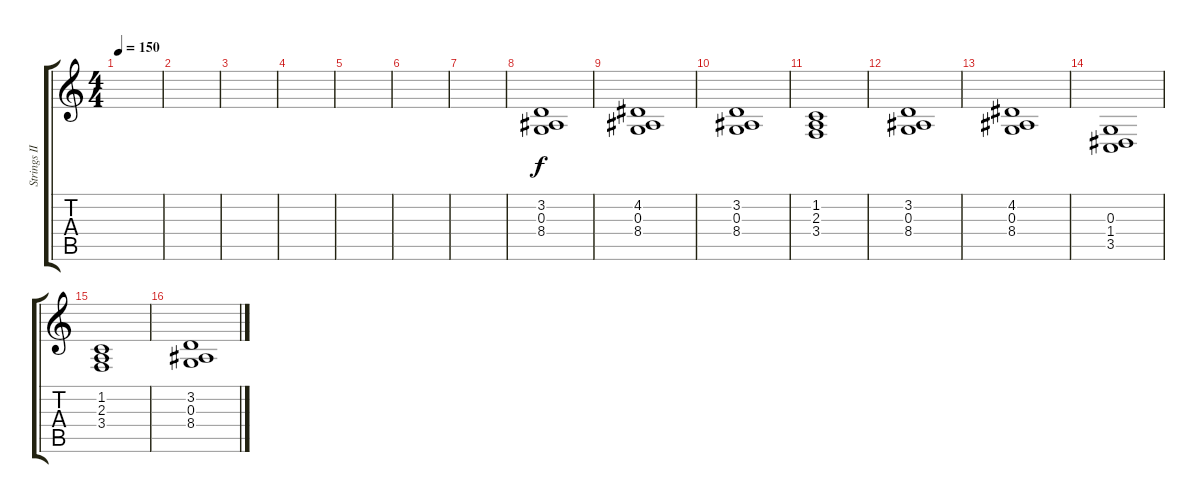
\track ("Strings II" "Strings II") {instrument stringensemble1}
\staff {score tabs}
\tuning (E4 B3 G3 D3 A2 E2) {hide}
\ts (4 4)
\tempo 150
\clef g2
\ks c
|
|
|
|
|
|
|
(3.2 0.3 8.4).1 |
(4.2 0.3 8.4).1 |
(3.2 0.3 8.4).1 |
(1.2 2.3 3.4).1 |
(3.2 0.3 8.4).1 |
(4.2 0.3 8.4).1 |
(0.3 1.4 3.5).1 |
(1.2 2.3 3.4).1 |
(3.2 0.3 8.4).1
